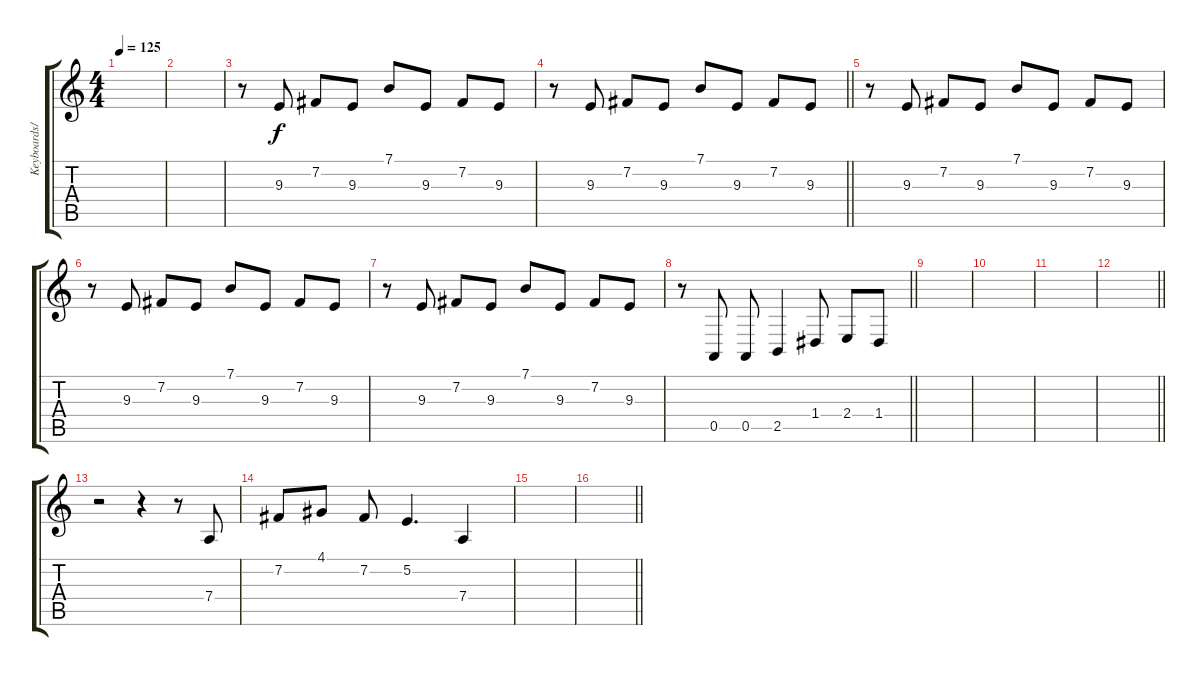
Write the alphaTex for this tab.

\track ("Keyboards/Synth" "Keyboards/") {instrument lead2sawtooth}
\staff {score tabs}
\tuning (E4 B3 G3 D3 A2 E2) {hide}
\ts (4 4)
\tempo 125
\clef g2
\ks c
|
|
r.8 9.3.8 7.2.8 9.3.8 7.1.8 9.3.8 7.2.8 9.3.8 |
\barLineRight lightlight
r.8 9.3.8 7.2.8 9.3.8 7.1.8 9.3.8 7.2.8 9.3.8 |
r.8 9.3.8 7.2.8 9.3.8 7.1.8 9.3.8 7.2.8 9.3.8 |
r.8 9.3.8 7.2.8 9.3.8 7.1.8 9.3.8 7.2.8 9.3.8 |
r.8 9.3.8 7.2.8 9.3.8 7.1.8 9.3.8 7.2.8 9.3.8 |
\barLineRight lightlight
r.8 0.5.8 0.5.8 2.5.4 1.4.8 2.4.8 1.4.8 |
|
|
|
\barLineRight lightlight
|
r.2 r.4 r.8 7.4.8 |
7.2.8 4.1.8 7.2.8 5.2.4{d} 7.4.4 |
|
\barLineRight lightlight
